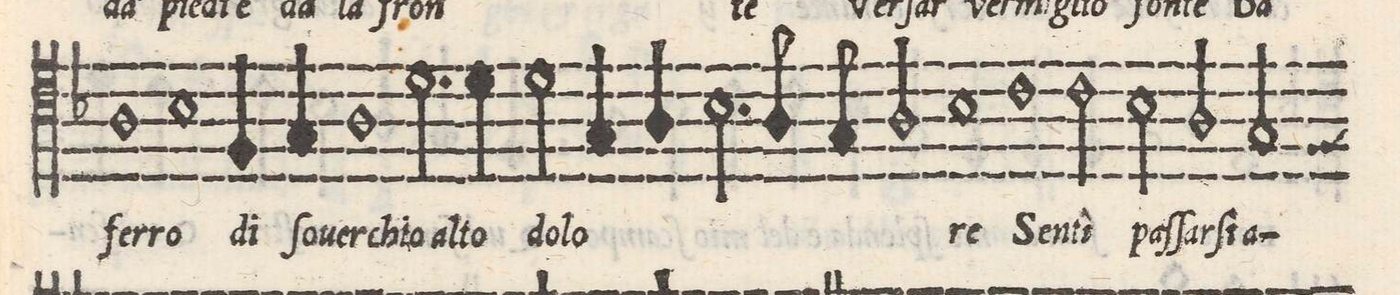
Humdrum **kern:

**kern	**text
*I"TENORE	*
*clefC4	*
*k[b-]	*
*met(C|)	*
*M2/1	*
1A	fer-
=36-	=36-
1B-	-ro
4F/	di
4G/	ſo-
1A\	-uer
=37-	=37-
2.d\	chio_al-
4d\	-to
2d\	do-
=38-	=38-
4G/	-lo-
4A/	.
2.B-\	.
8A/	.
8G/	.
2A/	.
=39-	=39-
1B-	-re
1c	Sen-
=40-	=40-
2c\	-ti
2B-\	paſ-
2A/	-ſar-
2G/	-ſi_a
=41-	=41-
*-	*-
